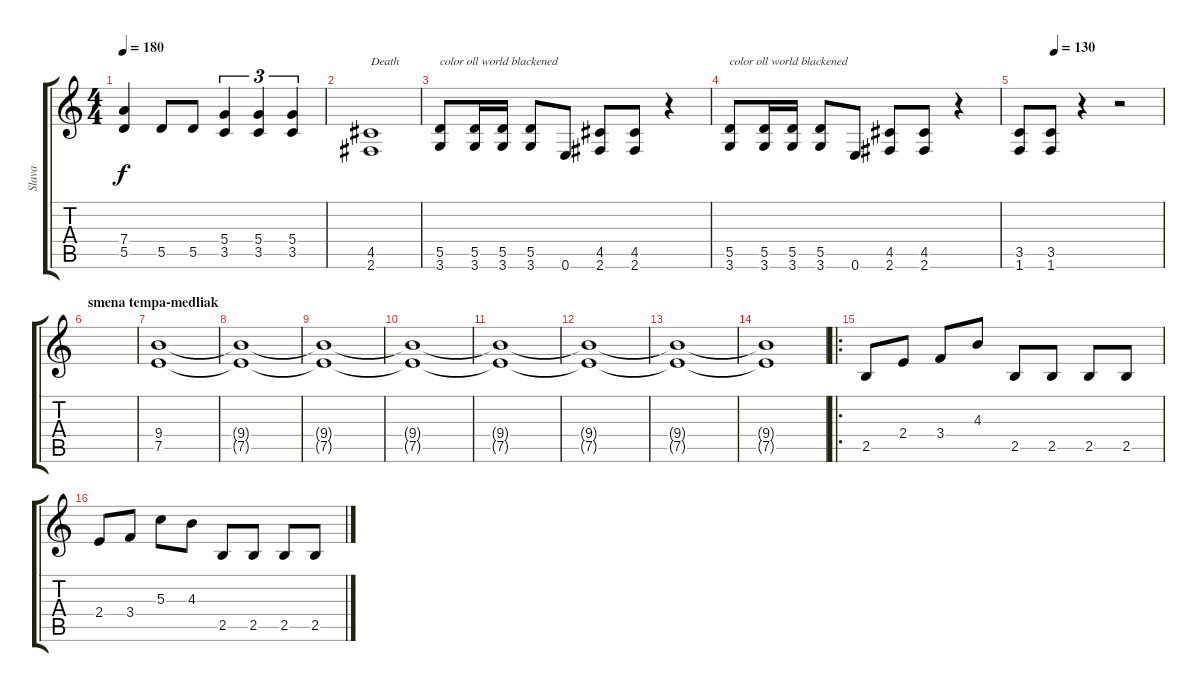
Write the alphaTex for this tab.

\track ("Slava" "Slava") {instrument distortionguitar}
\staff {score tabs}
\tuning (E4 B3 G3 D3 A2 E2) {hide}
\ts (4 4)
\tempo 180
\clef g2
\ks c
(7.4 5.5).4{dy f} 5.5.8 5.5.8 (5.4 3.5).4{tu (3 2)} (5.4 3.5).4{tu (3 2)} (5.4 3.5).4{tu (3 2)} |
(4.5 2.6).1{txt "Death"} |
(5.5 3.6).8{txt "color oll world blackened"} (5.5 3.6).16 (5.5 3.6).16 (5.5 3.6).8 0.6.8 (4.5 2.6).8 (4.5 2.6).8 r.4 |
(5.5 3.6).8{txt "color oll world blackened"} (5.5 3.6).16 (5.5 3.6).16 (5.5 3.6).8 0.6.8 (4.5 2.6).8 (4.5 2.6).8 r.4 |
\tempo (130 0.25)
(3.5 1.6).8 (3.5 1.6).8 r.4 r.2 |
\section ("" "smena tempa-medliak")
|
(9.4 7.5).1 |
(9.4{t} 7.5{t}).1 |
(9.4{t} 7.5{t}).1 |
(9.4{t} 7.5{t}).1 |
(9.4{t} 7.5{t}).1 |
(9.4{t} 7.5{t}).1 |
(9.4{t} 7.5{t}).1 |
(9.4{t} 7.5{t}).1 |
\ro
2.5.8 2.4.8 3.4.8 4.3.8 2.5.8 2.5.8 2.5.8 2.5.8 |
2.4.8 3.4.8 5.3.8 4.3.8 2.5.8 2.5.8 2.5.8 2.5.8
